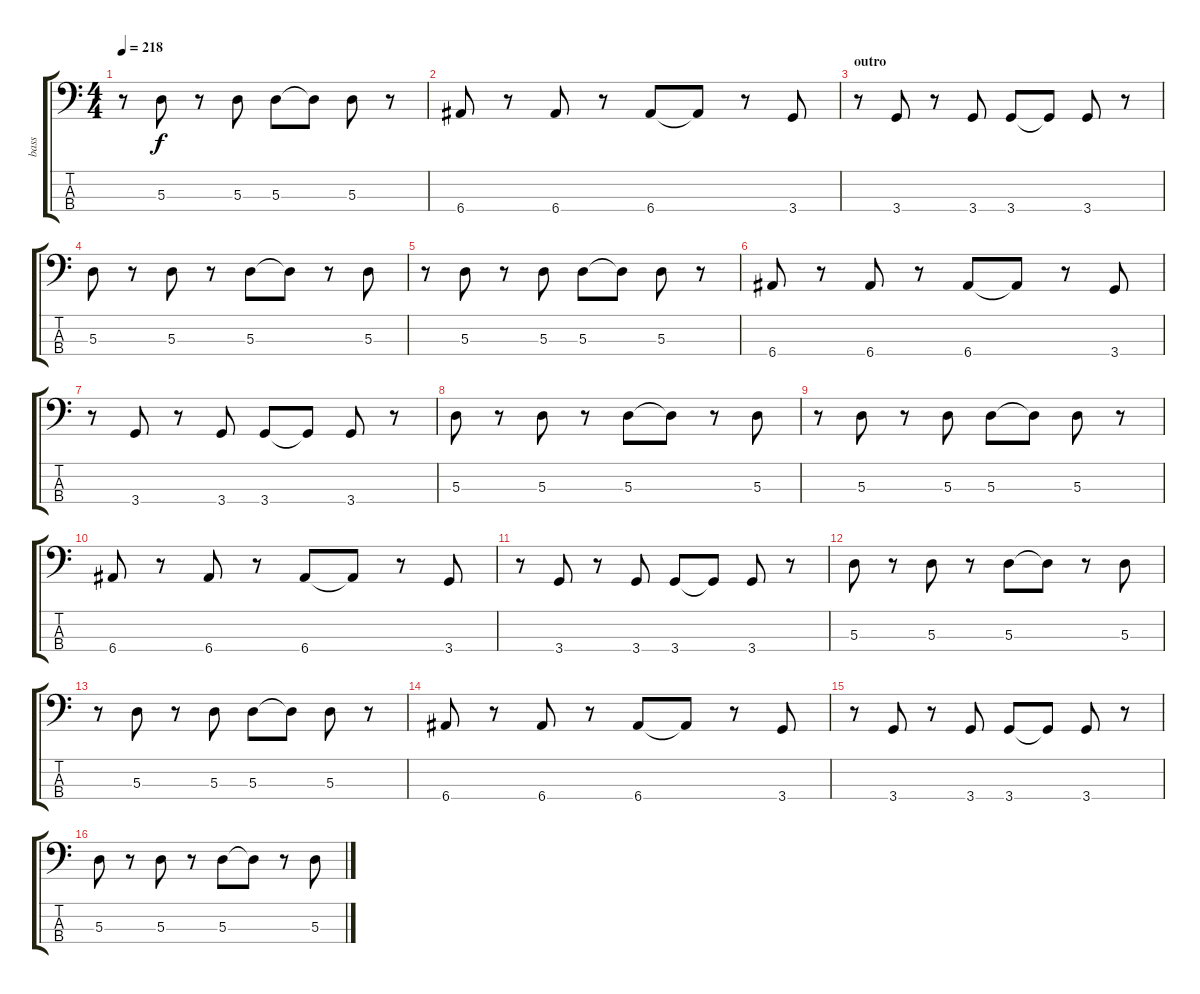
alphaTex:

\track ("bass" "bass") {instrument electricbassfinger}
\staff {score tabs}
\tuning (G2 D2 A1 E1) {hide}
\ts (4 4)
\tempo 218
\clef f4
\ks c
r.8{dy f} 5.3.8 r.8 5.3.8 5.3.8 5.3{t}.8 5.3.8 r.8 |
6.4.8 r.8 6.4.8 r.8 6.4.8 6.4{t}.8 r.8 3.4.8 |
\section ("" "outro")
r.8 3.4.8 r.8 3.4.8 3.4.8 3.4{t}.8 3.4.8 r.8 |
5.3.8 r.8 5.3.8 r.8 5.3.8 5.3{t}.8 r.8 5.3.8 |
r.8 5.3.8 r.8 5.3.8 5.3.8 5.3{t}.8 5.3.8 r.8 |
6.4.8 r.8 6.4.8 r.8 6.4.8 6.4{t}.8 r.8 3.4.8 |
r.8 3.4.8 r.8 3.4.8 3.4.8 3.4{t}.8 3.4.8 r.8 |
5.3.8 r.8 5.3.8 r.8 5.3.8 5.3{t}.8 r.8 5.3.8 |
r.8 5.3.8 r.8 5.3.8 5.3.8 5.3{t}.8 5.3.8 r.8 |
6.4.8 r.8 6.4.8 r.8 6.4.8 6.4{t}.8 r.8 3.4.8 |
r.8 3.4.8 r.8 3.4.8 3.4.8 3.4{t}.8 3.4.8 r.8 |
5.3.8 r.8 5.3.8 r.8 5.3.8 5.3{t}.8 r.8 5.3.8 |
r.8 5.3.8 r.8 5.3.8 5.3.8 5.3{t}.8 5.3.8 r.8 |
6.4.8 r.8 6.4.8 r.8 6.4.8 6.4{t}.8 r.8 3.4.8 |
r.8 3.4.8 r.8 3.4.8 3.4.8 3.4{t}.8 3.4.8 r.8 |
5.3.8 r.8 5.3.8 r.8 5.3.8 5.3{t}.8 r.8 5.3.8
